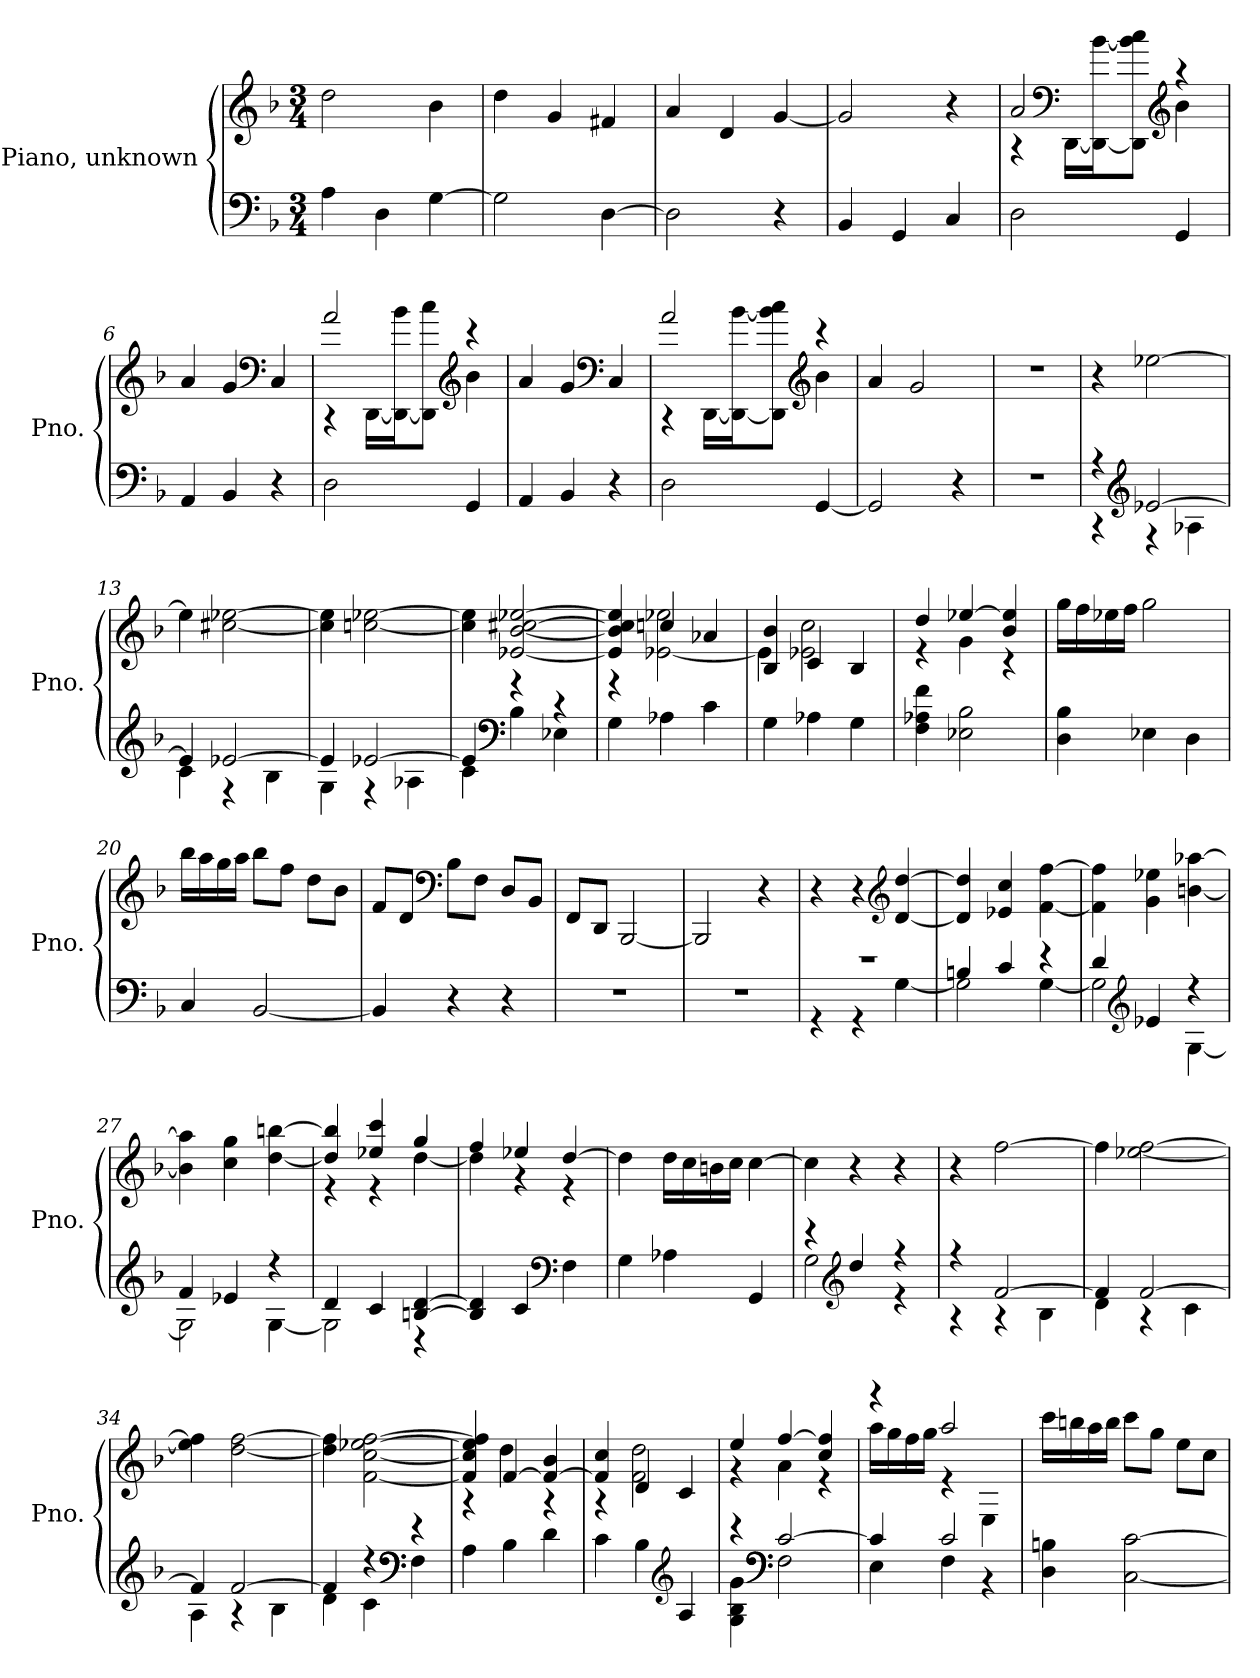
**kern	**kern
*part1	*part1
*staff2	*staff1
*I"Piano, unknown	*
*I'Pno.	*
*clefF4	*clefG2
*k[b-]	*k[b-]
*M3/4	*M3/4
*MM200	*MM200
=1	=1
4A\	2dd\
4D\	.
[4G\	4b-\
=2	=2
2G\]	4dd\
.	4g/
[4D\	4f#X/
=3	=3
2D\]	4a/
.	4d/
4r	[4g/
=4	=4
4BB-/	2g/]
4GG/	.
4C/	4r
=5	=5
*	*^
2D\	2a/	4r
*	*clefF4	*
.	.	[16DD\LL
.	.	16DD\_ [16b-\J
.	.	8DD\] 8b-\] 8cc\J
*	*clefG2	*
4GG/	4r	4b-\
*	*v	*v
=6	=6
4AA/	4a/
4BB-/	4g/
*	*clefF4
4r	4C/
=7	=7
*	*^
2D\	2a/	4r
.	.	[16DD\LL
.	.	16DD\_ 16b-\J
.	.	8DD\] 8cc\J
*	*clefG2	*
4GG/	4r	4b-\
*	*v	*v
!!LO:LB:g=z
=8	=8
4AA/	4a/
4BB-/	4g/
*	*clefF4
4r	4C/
=9	=9
*	*^
2D\	2a/	4r
.	.	[16DD\LL
.	.	16DD\_ [16b-\J
.	.	8DD\] 8b-\] 8cc\J
*	*clefG2	*
[4GG/	4r	4b-\
*	*v	*v
=10	=10
2GG/]	4a/
.	2g/
4r	.
=11	=11
2.r	2.r
=12	=12
*^	*
4r	4r	4r
*clefG2	*	*
[2e-X/	4r	[2ee-X\
.	4A-X\	.
=13	=13	=13
4e-/]	4c\	4ee-\]
[2e-X/	4r	[2cc#X\ [2ee-X\
.	4B-\	.
=14	=14	=14
4e-/]	4G\	4cc#\] 4ee-\]
[2e-X/	4r	[2ccn\ [2ee-X\
.	4A-X\	.
!!LO:LB:g=z
=15	=15	=15
4e-/]	4c\	4cc\] 4ee-\]
*clefF4	*	*
4r	4B-\	[2e-X/ [2b-/ [2cc#X/ [2ee-X/
4r	4E-X\	.
*v	*v	*
=16	=16
*	*^
4G\	4e-/] 4b-/] 4cc#/] 4ee-/]	4r
4A-X\	4ccn/	[2e-X\ 2ee-X\
4c\	4a-X/	.
=17	=17	=17
4G\	4B-/ 4b-/	4e-\]
4A-X\	4c/	2e-X\ 2cc\
4G\	4B-/	.
=18	=18	=18
4F\ 4A-X\ 4f\	4dd/	4r
2E-X\ 2B-\	[4ee-X/	4g\
.	4b-/ 4ee-/]	4r
*	*v	*v
=19	=19
4D\ 4B-\	16gg\LL
.	16ff\
.	16ee-X\
.	16ff\JJ
4E-X\	2gg\
4D\	.
=20	=20
4C/	16bb-\LL
.	16aa\
.	16gg\
.	16aa\JJ
[2BB-/	8bb-\L
.	8ff\J
.	8dd\L
.	8b-\J
!!LO:LB:g=z
=21	=21
4BB-/]	8f/L
.	8d/J
*	*clefF4
4r	8B-\L
.	8F\J
4r	8D/L
.	8BB-/J
=22	=22
2.r	8FF/L
.	8DD/J
.	[2BBB-/
=23	=23
2.r	2BBB-/]
.	4r
=24	=24
*^	*
2.r	4r	4r
.	4r	4r
*	*	*clefG2
.	[4G\	[4d/ [4dd/
=25	=25	=25
4Bn/	2G\]	4d/] 4dd/]
4c/	.	4e-X/ 4cc/
4r	[4G\	[4f\ [4ff\
=26	=26	=26
4d/	2G\]	4f\] 4ff\]
*clefG2	*	*
4e-X/	.	4g\ 4ee-X\
4r	[4G\	[4bn\ [4aa-X\
=27	=27	=27
4f/	2G\]	4b\] 4aa-\]
4e-X/	.	4cc\ 4gg\
4r	[4G\	[4dd\ [4bbn\
!!LO:LB:g=z
=28	=28	=28
*	*	*^
4d/	2G\]	4dd/] 4bb/]	4r
4c/	.	4ee-X/ 4ccc/	4r
[4Bn/ [4d/	4r	4gg/	[4dd\
*v	*v	*	*
=29	=29	=29
4B/] 4d/]	4ff/	4dd\]
4c/	4ee-X/	4r
*clefF4	*	*
4F\	[4dd/	4r
*	*v	*v
=30	=30
4G\	4dd\]
4A-X\	16dd\LL
.	16cc\
.	16bn\
.	16cc\JJ
4GG/	[4cc\
=31	=31
*^	*
4r	2G\	4cc\]
*clefG2	*	*
4dd/	.	4r
4r	4r	4r
=32	=32	=32
4r	4r	4r
[2f/	4r	[2ff\
.	4B-\	.
=33	=33	=33
4f/]	4d\	4ff\]
[2f/	4r	[2ee-X\ [2ff\
.	4c\	.
=34	=34	=34
4f/]	4A\	4ee-\] 4ff\]
[2f/	4r	[2dd\ [2ff\
.	4B-\	.
!!LO:LB:g=z
=35	=35	=35
4f/]	4d\	4dd\] 4ff\]
4r	4c\	[2f\ [2cc\ [2ee-X\ [2ff\
*clefF4	*	*
4r	4F\	.
*v	*v	*
=36	=36
*	*^
4A\	4f/] 4cc/] 4ee-/] 4ff/]	4r
4B-\	[4f/	4dd\
4d\	4f/_ 4b-/	4r
=37	=37	=37
4c\	4f/] 4cc/	4r
4B-\	4d/	2f\ 2dd\
*clefG2	*	*
4A/	4c/	.
=38	=38	=38
*^	*	*
4r	4G\ 4B-\ 4g\	4ee/	4r
*clefF4	*	*	*
[2c/	2F\	[4ff/	4a\
.	.	4cc/ 4ff/]	4r
=39	=39	=39	=39
4c/]	4E\	4r	16aa\LL
.	.	.	16gg\
.	.	.	16ff\
.	.	.	16gg\JJ
2c/	4F\	2aa/	4r
.	4r	.	4E\
*v	*v	*	*
*	*v	*v
=40	=40
4D\ 4Bn\	16ccc\LL
.	16bbn\
.	16aa\
.	16bb\JJ
[2C\ [2c\	8ccc\L
.	8gg\J
.	8ee\L
.	8cc\J
=	=
*-	*-
